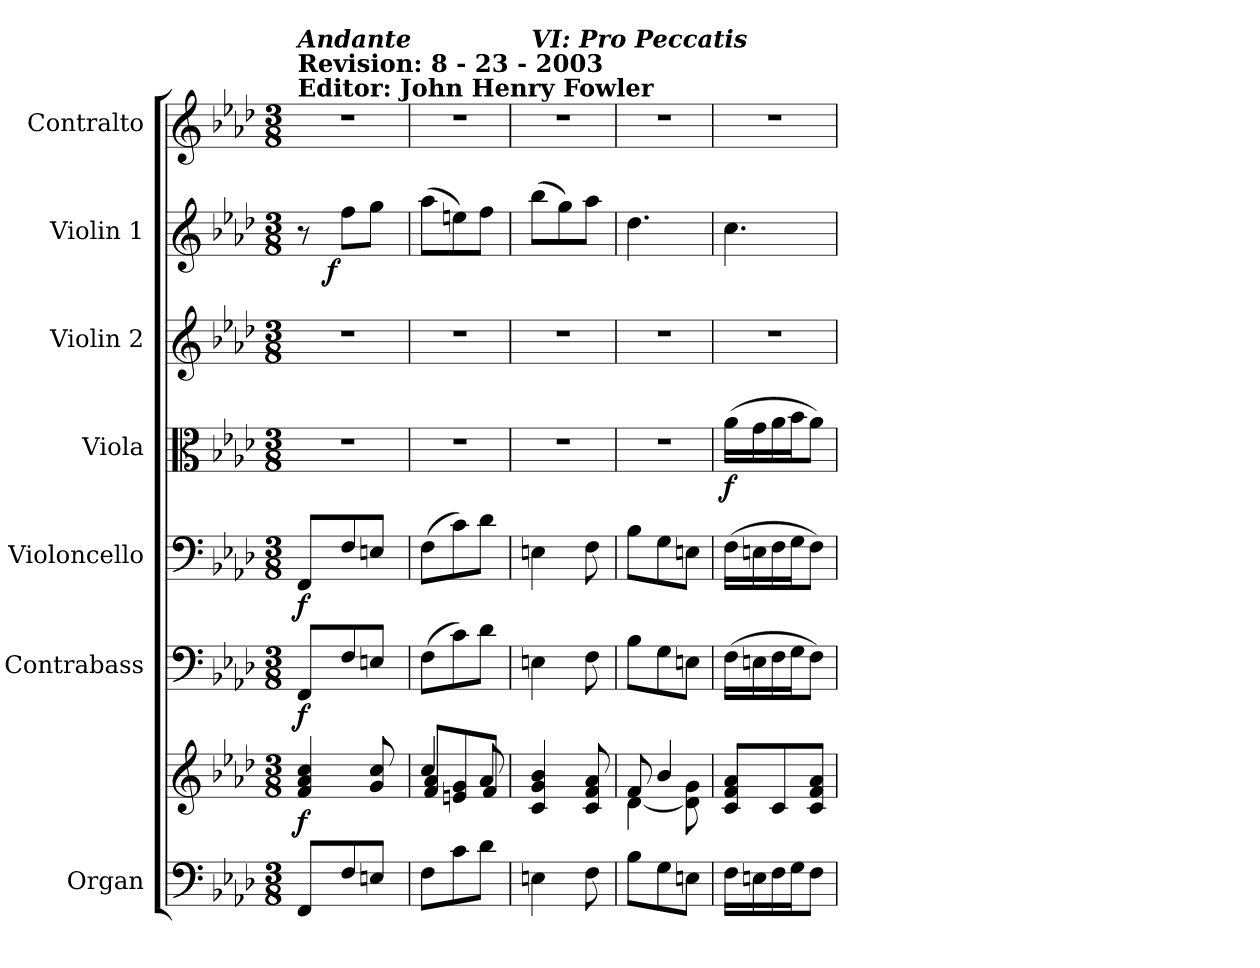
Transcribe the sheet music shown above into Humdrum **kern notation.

**kern	**kern	**dynam	**kern	**dynam	**kern	**dynam	**kern	**dynam	**kern	**kern	**dynam	**kern
*part7	*part7	*part7	*part6	*part6	*part5	*part5	*part4	*part4	*part3	*part2	*part2	*part1
*staff8	*staff7	*staff7/8	*staff6	*staff6	*staff5	*staff5	*staff4	*staff4	*staff3	*staff2	*staff2	*staff1
*I"Organ	*	*	*I"Contrabass	*	*I"Violoncello	*	*I"Viola	*	*I"Violin 2	*I"Violin 1	*	*I"Contralto
*I'Org.	*	*	*I'Cb.	*	*I'Vc.	*	*I'Vla.	*	*I'Vln. 2	*I'Vln. 1	*	*I'C.
!!LO:PB:g=z
*clefF4	*clefG2	*	*clefF4	*	*clefF4	*	*clefC3	*	*clefG2	*clefG2	*	*clefG2
*	*	*	*ITrd7c12	*	*	*	*	*	*	*	*	*
*k[b-e-a-d-]	*k[b-e-a-d-]	*	*k[b-e-a-d-]	*	*k[b-e-a-d-]	*	*k[b-e-a-d-]	*	*k[b-e-a-d-]	*k[b-e-a-d-]	*	*k[b-e-a-d-]
*f:	*f:	*	*f:	*	*f:	*	*f:	*	*f:	*f:	*	*f:
*M3/8	*M3/8	*	*M3/8	*	*M3/8	*	*M3/8	*	*M3/8	*M3/8	*	*M3/8
*MM70	*MM70	*	*MM70	*	*MM70	*	*MM70	*	*MM70	*MM70	*	*MM70
=1	=1	=1	=1	=1	=1	=1	=1	=1	=1	=1	=1	=1
!	!	!	!	!	!	!	!	!	!	!	!	!LO:TX:a:B:t=Editor&colon;  John Henry Fowler
!	!	!	!	!	!	!	!	!	!	!	!	!LO:TX:a:B:t=Revision&colon;  8 - 23 - 2003
!	!	!	!	!	!	!	!	!	!	!	!	!LO:TX:a:Bi:t=Andante
!	!	!	!	!	!	!	!LO:N:vis=1	!	!LO:N:vis=1	!	!	!LO:N:vis=1
*	*	*	*	*	*	*	*	*	*	*^	*	*
8FFi/L	4fi/ 4a-i 4cci	f	8FFFi/L	f	8FFi/L	f	4.r	.	4.r	8r	16ryy	.	4.r
.	.	.	.	.	.	.	.	.	.	.	64ryy	.	.
.	.	.	.	.	.	.	.	.	.	.	256ryy	.	.
.	.	.	.	.	.	.	.	.	.	.	1024ryy	.	.
.	.	.	.	.	.	.	.	.	.	.	4ryy	f	.
8Fi/	.	.	8FFi/	.	8Fi/	.	.	.	.	8ffi\L	.	.	.
8Eni/J	8gi/ 8cci	.	8EEni/J	.	8Eni/J	.	.	.	.	8ggi\J	.	.	.
.	.	.	.	.	.	.	.	.	.	.	32ryy	.	.
.	.	.	.	.	.	.	.	.	.	.	128ryy	.	.
.	.	.	.	.	.	.	.	.	.	.	512.ryy	.	.
=2	=2	=2	=2	=2	=2	=2	=2	=2	=2	=2	=2	=2	=2
*	*^	*	*	*	*	*	*	*	*	*	*	*	*
!	!	!	!	!	!	!	!	!LO:N:vis=1	!	!LO:N:vis=1	!	!	!	!LO:N:vis=1
*	*	*	*	*	*	*	*	*	*	*	*v	*v	*	*
8Fi\L	4cci/	8fi/ 8a-i/L	.	(8FFi\L	.	(8Fi\L	.	4.r	.	4.r	(8aa-i\L	.	4.r
8ci\	.	8eni/ 8gi/	.	8Ci\)	.	8ci\)	.	.	.	.	8eeni\)	.	.
8d-i\J	8a-i/	8fi/J	.	8D-i\J	.	8d-i\J	.	.	.	.	8ffi\J	.	.
=3	=3	=3	=3	=3	=3	=3	=3	=3	=3	=3	=3	=3	=3
!	!	!	!	!	!	!	!	!	!	!	!	!	!LO:TX:a:Bi:t=VI&colon;  Pro Peccatis
!	!	!	!	!	!	!	!	!LO:N:vis=1	!	!LO:N:vis=1	!	!	!LO:N:vis=1
*	*v	*v	*	*	*	*	*	*	*	*	*	*	*
4Eni\	4ci/ 4gi 4b-i	.	4EEni\	.	4Eni\	.	4.r	.	4.r	(8bb-i\L	.	4.r
.	.	.	.	.	.	.	.	.	.	8ggi\)	.	.
8Fi\	8ci/ 8fi 8a-i	.	8FFi\	.	8Fi\	.	.	.	.	8aa-i\J	.	.
=4	=4	=4	=4	=4	=4	=4	=4	=4	=4	=4	=4	=4
*	*^	*	*	*	*	*	*	*	*	*	*	*
!	!	!	!	!	!	!	!	!LO:N:vis=1	!	!LO:N:vis=1	!	!	!LO:N:vis=1
8B-i\L	8fi/	[4d-i\	.	8BB-i\L	.	8B-i\L	.	4.r	.	4.r	4.dd-i\	.	4.r
8Gi\	4b-i/	.	.	8GGi\	.	8Gi\	.	.	.	.	.	.	.
8Eni\J	.	8d-i\] 8gi	.	8EEni\J	.	8Eni\J	.	.	.	.	.	.	.
=5	=5	=5	=5	=5	=5	=5	=5	=5	=5	=5	=5	=5	=5
!	!	!	!	!	!	!	!	!	!	!LO:N:vis=1	!	!	!LO:N:vis=1
*	*v	*v	*	*	*	*	*	*	*	*	*	*	*
16Fi\LL	8ci/ 8fi/ 8a-i/L	.	(16FFi\LL	.	(16Fi\LL	.	(16a-i\LL	f	4.r	4.cci\	.	4.r
16Eni\	.	.	16EEni\	.	16Eni\	.	16gi\	.	.	.	.	.
16Fi\	8ci/	.	16FFi\	.	16Fi\	.	16a-i\	.	.	.	.	.
16Gi\J	.	.	16GGi\J	.	16Gi\J	.	16b-i\J	.	.	.	.	.
8Fi\J	8ci/ 8fi/ 8a-i/J	.	8FFi\J)	.	8Fi\J)	.	8a-i\J)	.	.	.	.	.
=	=	=	=	=	=	=	=	=	=	=	=	=
*-	*-	*-	*-	*-	*-	*-	*-	*-	*-	*-	*-	*-
